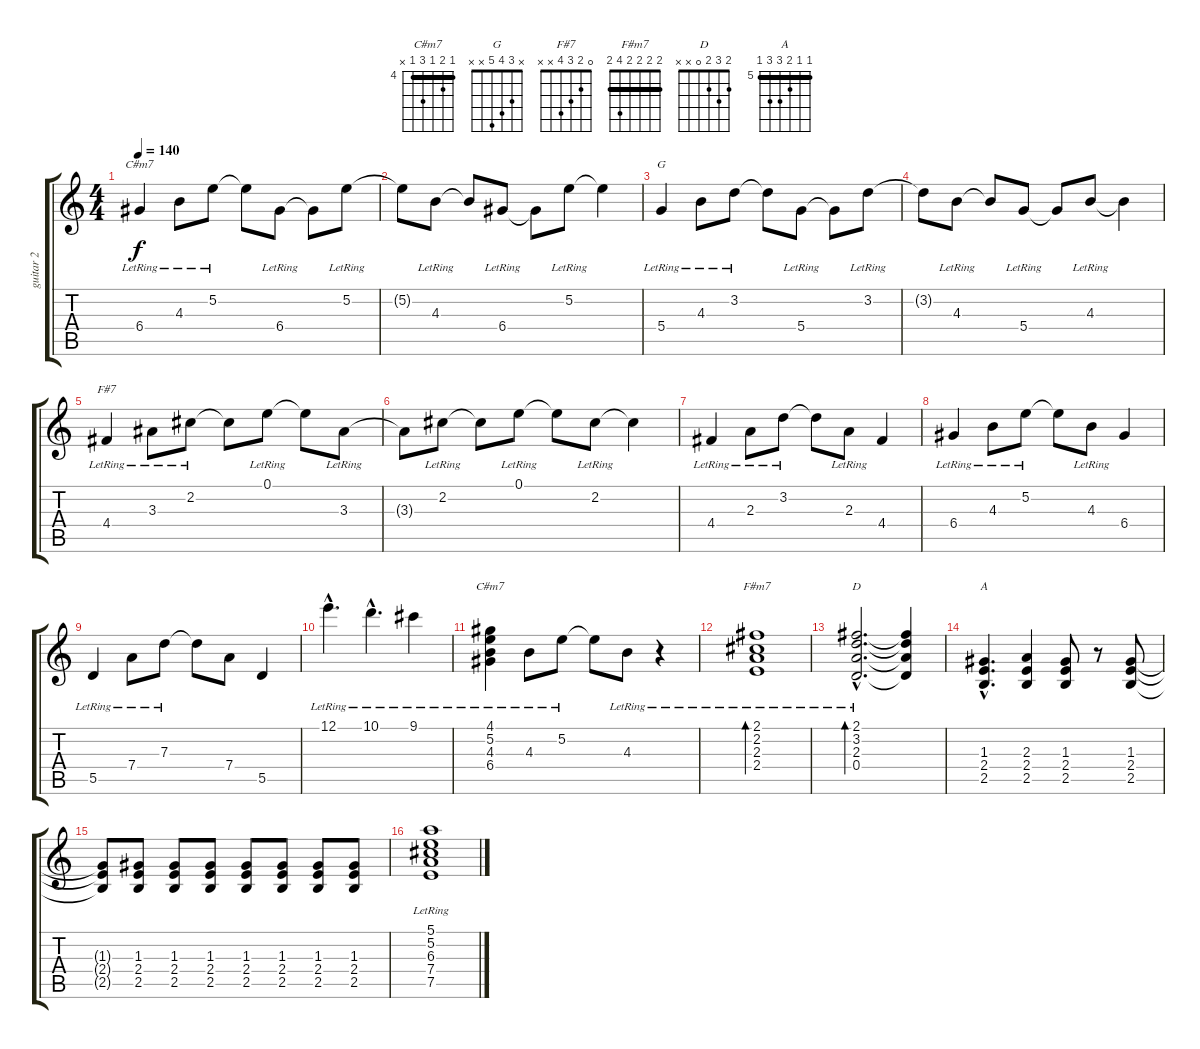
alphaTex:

\track ("guitar 2" "guitar 2") {instrument overdrivenguitar}
\staff {score tabs}
\tuning (E4 B3 G3 D3 A2 E2) {hide}
\chord ("C#m7" x 5 4 6 x x) {firstfret 4}
\chord ("G" x 3 4 5 x x)
\chord ("F#7" 0 2 3 4 x x)
\chord ("C#m7" 4 5 4 6 4 x) {firstfret 4 barre 4}
\chord ("F#m7" 2 2 2 2 4 2) {barre 2}
\chord ("D" 2 3 2 0 x x)
\chord ("A" 5 5 6 7 7 5) {firstfret 5 barre 5}
\ts (4 4)
\tempo 140
\clef g2
\ks c
6.4{lr}.4{ch "C#m7" dy f} 4.3{lr}.8 5.2{lr}.8 5.2{t}.8 6.4{lr}.8 6.4{t}.8 5.2{lr}.8 |
5.2{t}.8 4.3{lr}.8 4.3{t}.8 6.4{lr}.8 6.4{t}.8 5.2{lr}.8 5.2{t}.4 |
5.4{lr}.4{ch "G"} 4.3{lr}.8 3.2{lr}.8 3.2{t}.8 5.4{lr}.8 5.4{t}.8 3.2{lr}.8 |
3.2{t}.8 4.3{lr}.8 4.3{t}.8 5.4{lr}.8 5.4{t}.8 4.3{lr}.8 4.3{t}.4 |
4.4{lr}.4{ch "F#7"} 3.3{lr}.8 2.2{lr}.8 2.2{t}.8 0.1{lr}.8 0.1{t}.8 3.3{lr}.8 |
3.3{t}.8 2.2{lr}.8 2.2{t}.8 0.1{lr}.8 0.1{t}.8 2.2{lr}.8 2.2{t}.4 |
4.4{lr}.4 2.3{lr}.8 3.2{lr}.8 3.2{t}.8 2.3{lr}.8 4.4.4 |
6.4{lr}.4 4.3{lr}.8 5.2{lr}.8 5.2{t}.8 4.3{lr}.8 6.4.4 |
5.5{lr}.4 7.4{lr}.8 7.3{lr}.8 7.3{t}.8 7.4.8 5.5.4 |
12.1{hac lr}.4{d} 10.1{hac lr}.4{d} 9.1{lr}.4 |
(4.1{lr} 5.2{lr} 4.3{lr} 6.4{lr}).4{ch "C#m7"} 4.3{lr}.8 5.2{lr}.8 5.2{t}.8 4.3{lr}.8 r.4 |
(2.1{lr} 2.2{lr} 2.3{lr} 2.4{lr}).1{bd 240 ch "F#m7"} |
(2.1{hac lr} 3.2{hac lr} 2.3{hac lr} 0.4{hac lr}).2{d bd 480 ch "D"} (2.1{t} 3.2{t} 2.3{t} 0.4{t}).4 |
(1.3{hac} 2.4{hac} 2.5{hac}).4{d ch "A"} (2.3 2.4 2.5).4 (1.3 2.4 2.5).8 r.8 (1.3 2.4 2.5).8 |
(1.3{t} 2.4{t} 2.5{t}).8 (1.3 2.4 2.5).8 (1.3 2.4 2.5).8 (1.3 2.4 2.5).8 (1.3 2.4 2.5).8 (1.3 2.4 2.5).8 (1.3 2.4 2.5).8 (1.3 2.4 2.5).8 |
(5.1{lr} 5.2{lr} 6.3{lr} 7.4{lr} 7.5{lr}).1
